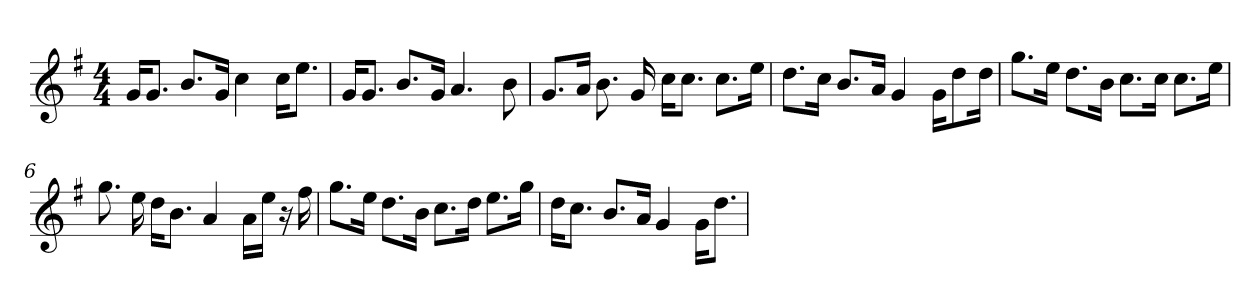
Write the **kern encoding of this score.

**kern
*part1
*staff1
*clefG2
*k[f#]
*G:
*M4/4
=1
16g/KL
8.g/J
8.b/L
16g/Jk
4cc\
16cc\KL
8.ee\J
=2
16g/KL
8.g/J
8.b/L
16g/Jk
4.a/
8b\
=3
8.g/L
16a/Jk
8.b\
16g/
16cc\KL
8.cc\J
8.cc\L
16ee\Jk
=4
8.dd\L
16cc\Jk
8.b/L
16a/Jk
4g/
16g\KL
8dd\
16dd\Jk
=5
8.gg\L
16ee\Jk
8.dd\L
16b\Jk
8.cc\L
16cc\Jk
8.cc\L
16ee\Jk
!!LO:LB:g=z
=6
8.gg\
16ee\
16dd\KL
8.b\J
4a/
16a\LL
16ee\JJ
16r
16ff#\
=7
8.gg\L
16ee\Jk
8.dd\L
16b\Jk
8.cc\L
16dd\Jk
8.ee\L
16gg\Jk
=8
16dd\KL
8.cc\J
8.b/L
16a/Jk
4g/
16g\KL
8.dd\J
=
*-
